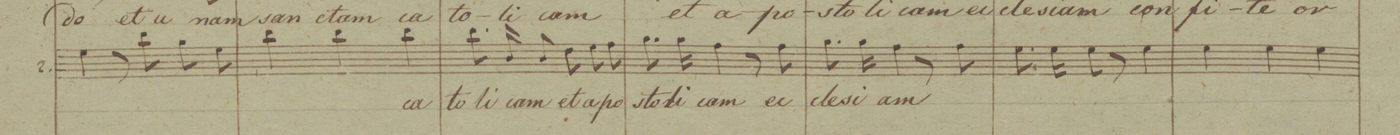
**kern	**text	**text	**dynam
*I"2.	*	*	*
*clefC3	*	*	*
*k[b-]	*	*	*
*M3/4	*	*	*
4f\	.	-do	.
8r	.	.	.
8cc\	.	et	.
8a\	.	u-	.
8f\	.	-nam	.
=133	=133	=133	=133
4cc\	.	san-	.
4cc\	.	-ctam	.
4cc\	ca-	ca-	.
=134	=134	=134	=134
8.cc\	-to-	-to-	.
16c/	-li-	-li-	.
8c/	-cam	-cam	.
8e\	et	et	.
8f\	a-	a	.
8g\	-po-	-po-	.
=135	=135	=135	=135
8.a\	-sto-	-sto-	.
16a\	-li-	-li-	.
4g\	-cam	-cam	.
8r	.	.	.
8g\	ec-	ec-	.
=136	=136	=136	=136
8.a\	-cle-	-cle-	.
16a\	-si-	-si-	.
4g\	-am	-am	.
8r	.	.	.
8g\	.	ec-	.
=137	=137	=137	=137
8.f\	.	-cle-	.
16f\	.	-si-	.
8f\	.	-am	.
8r	.	.	.
4f\	.	con-	.
=138	=138	=138	=138
4f\	.	-fi-	.
4f\	.	-te-	.
4f\	.	-or	.
=139	=139	=139	=139
*-	*-	*-	*-
